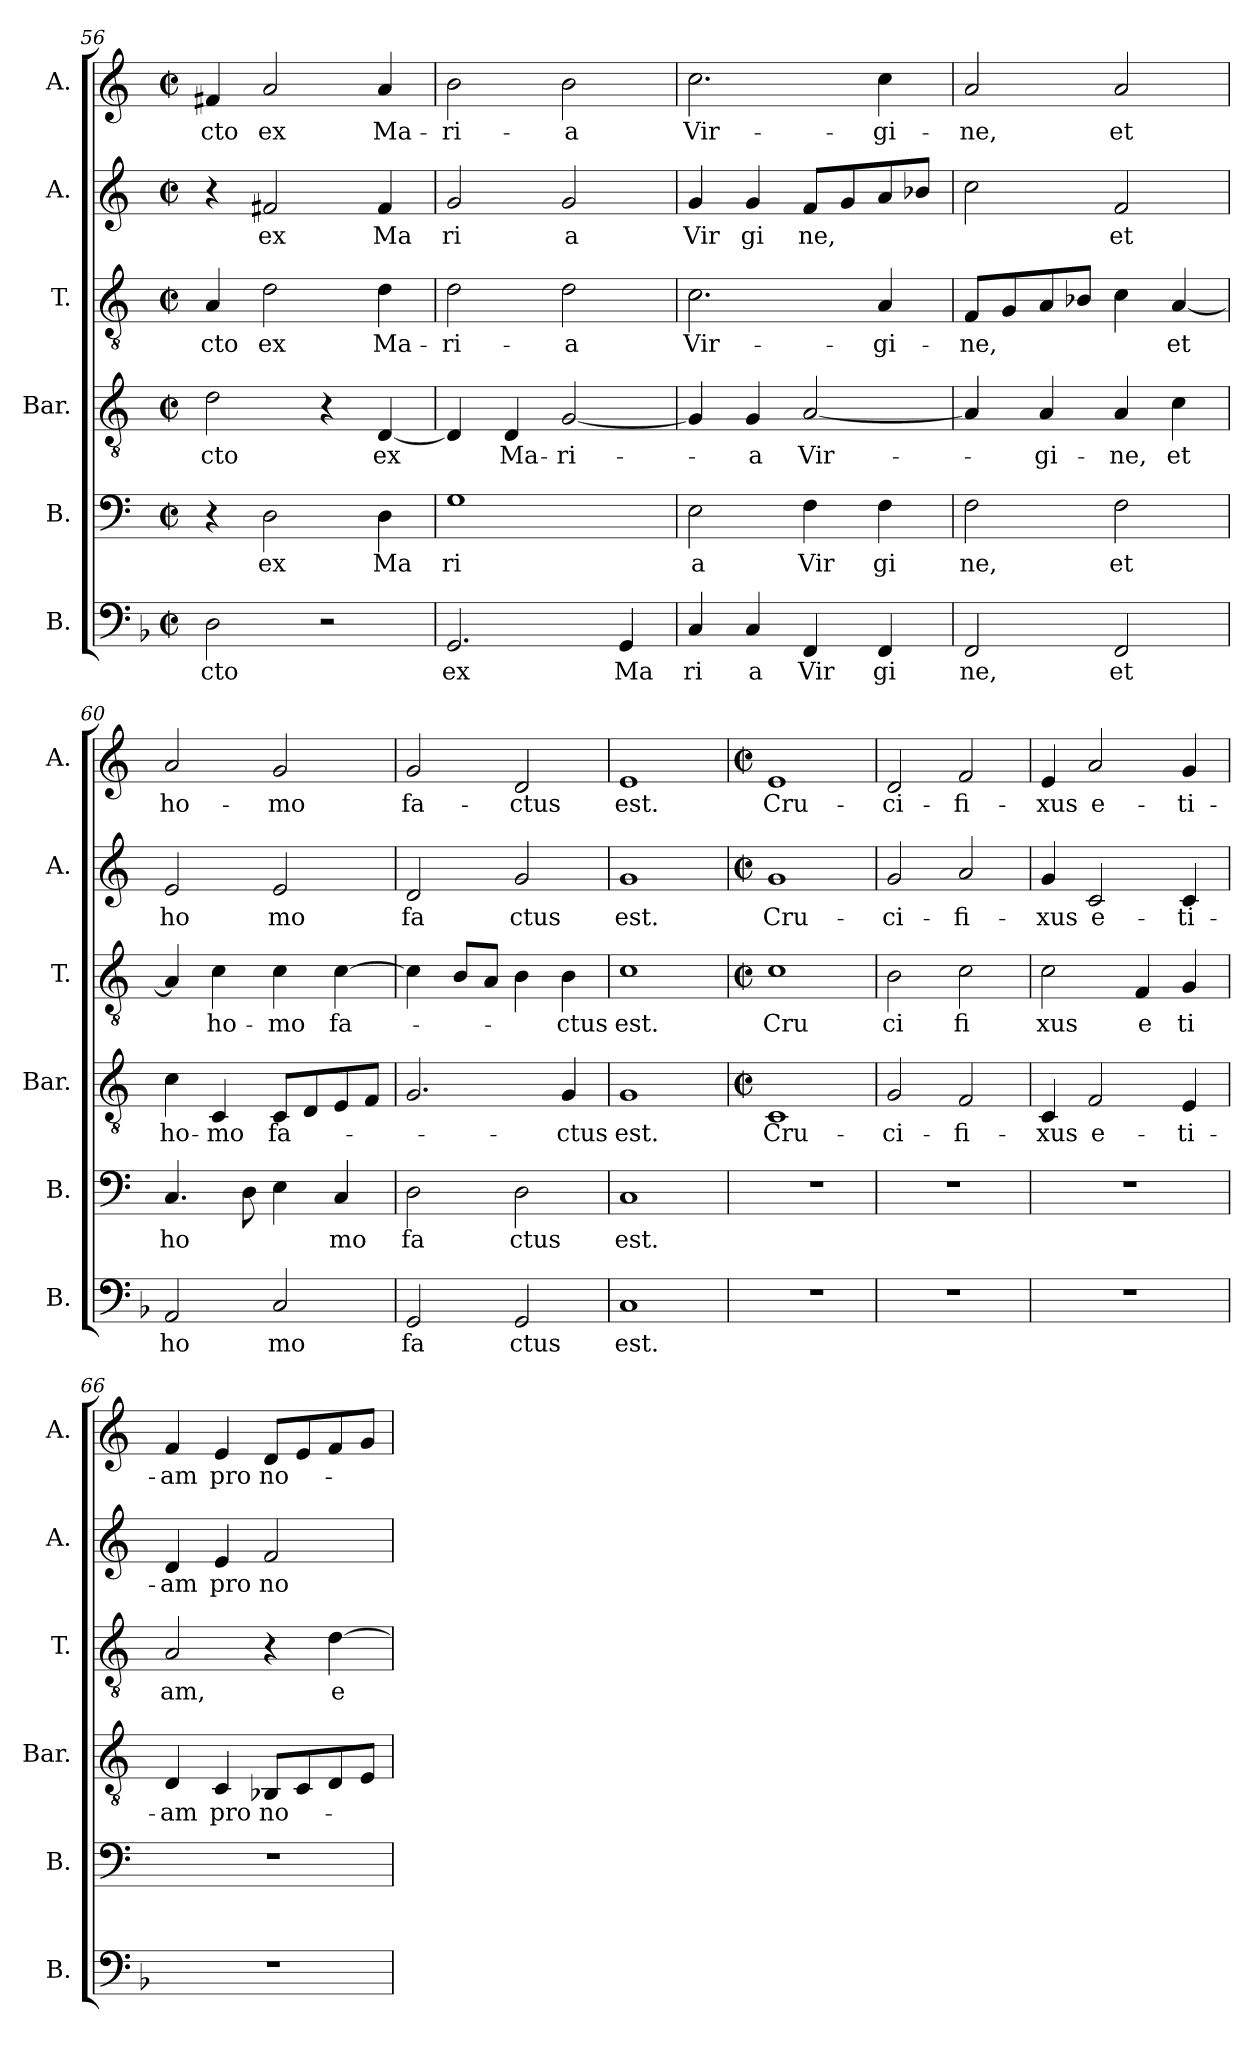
**kern	**text	**kern	**text	**kern	**text	**kern	**text	**kern	**text	**kern	**text
*part6	*part6	*part5	*part5	*part4	*part4	*part3	*part3	*part2	*part2	*part1	*part1
*staff6	*staff6	*staff5	*staff5	*staff4	*staff4	*staff3	*staff3	*staff2	*staff2	*staff1	*staff1
*I"B.	*	*I"B.	*	*I"Bar.	*	*I"T.	*	*I"A.	*	*I"A.	*
*I'B.	*	*I'B.	*	*I'Bar.	*	*I'T.	*	*I'A.	*	*I'A.	*
!!LO:PB:g=z
*clefF4	*	*clefF4	*	*clefGv2	*	*clefGv2	*	*clefG2	*	*clefG2	*
*k[b-]	*	*k[]	*	*	*	*	*	*	*	*	*
*F:	*	*C:	*	*	*	*	*	*	*	*	*
*M2/2	*	*M2/2	*	*M2/2	*	*M2/2	*	*M2/2	*	*M2/2	*
*met(c|)	*	*met(c|)	*	*met(c|)	*	*met(c|)	*	*met(c|)	*	*met(c|)	*
=56	=56	=56	=56	=56	=56	=56	=56	=56	=56	=56	=56
!	!LO:LY:b:cj	!	!	!	!LO:LY:b:cj	!	!LO:LY:b:cj	!	!	!	!LO:LY:b:cj
2D\	-cto	4r	.	2d\	cto	4A/	cto	4r	.	4f#X/	cto
!	!	!	!LO:LY:b:cj	!	!	!	!LO:LY:b:cj	!	!LO:LY:b:cj	!	!LO:LY:b:cj
.	.	2D\	ex	.	.	2d\	ex	2f#X/	ex	2a/	ex
2r	.	.	.	4r	.	.	.	.	.	.	.
!	!	!	!LO:LY:b:cj	!	!LO:LY:b:cj	!	!LO:LY:b:cj	!	!LO:LY:b:cj	!	!LO:LY:b:cj
.	.	4D\	Ma	[<4D/	ex	4d\	Ma-	4f#/	Ma	4a/	Ma-
=57	=57	=57	=57	=57	=57	=57	=57	=57	=57	=57	=57
!	!LO:LY:b:cj	!	!LO:LY:b:cj	!	!	!	!LO:LY:b:cj	!	!LO:LY:b:cj	!	!LO:LY:b:cj
2.GG/	ex	1G	ri	4D/]	.	2d\	-ri-	2g/	ri	2b\	-ri-
!	!	!	!	!	!LO:LY:b:cj	!	!	!	!	!	!
.	.	.	.	4D/	Ma-	.	.	.	.	.	.
!	!	!	!	!	!LO:LY:b:cj	!	!LO:LY:b:cj	!	!LO:LY:b:cj	!	!LO:LY:b:cj
.	.	.	.	[<2G/	-ri-	2d\	-a	2g/	a	2b\	-a
!	!LO:LY:b:cj	!	!	!	!	!	!	!	!	!	!
4GG/	Ma	.	.	.	.	.	.	.	.	.	.
=58	=58	=58	=58	=58	=58	=58	=58	=58	=58	=58	=58
!	!LO:LY:b:cj	!	!LO:LY:b:cj	!	!	!	!LO:LY:b:cj	!	!LO:LY:b:cj	!	!LO:LY:b:cj
4C/	ri	2E\	a	4G/]	.	2.c\	Vir-	4g/	Vir	2.cc\	Vir-
!	!LO:LY:b:cj	!	!	!	!LO:LY:b:cj	!	!	!	!LO:LY:b:cj	!	!
4C/	a	.	.	4G/	-a	.	.	4g/	gi	.	.
!	!LO:LY:b:cj	!	!LO:LY:b:cj	!	!LO:LY:b	!	!	!	!LO:LY:b	!	!
4FF/	Vir	4F\	Vir	[<2A/	Vir-	.	.	8f/L	ne,	.	.
.	.	.	.	.	.	.	.	8g/	.	.	.
!	!LO:LY:b:cj	!	!LO:LY:b:cj	!	!	!	!LO:LY:b:cj	!	!	!	!LO:LY:b:cj
4FF/	gi	4F\	gi	.	.	4A/	-gi-	8a/	.	4cc\	-gi-
.	.	.	.	.	.	.	.	8b-X/J	.	.	.
=59	=59	=59	=59	=59	=59	=59	=59	=59	=59	=59	=59
!	!LO:LY:b:cj	!	!LO:LY:b:cj	!	!	!	!LO:LY:b	!	!	!	!LO:LY:b:cj
2FF/	ne,	2F\	ne,	4A/]	.	8F/L	-ne,	2cc\	.	2a/	-ne,
.	.	.	.	.	.	8G/	.	.	.	.	.
!	!	!	!	!	!LO:LY:b:cj	!	!	!	!	!	!
.	.	.	.	4A/	-gi-	8A/	.	.	.	.	.
.	.	.	.	.	.	8B-X/J	.	.	.	.	.
!	!LO:LY:b:cj	!	!LO:LY:b:cj	!	!LO:LY:b:cj	!	!	!	!LO:LY:b:cj	!	!LO:LY:b:cj
2FF/	et	2F\	et	4A/	-ne,	4c\	.	2f/	et	2a/	et
!	!	!	!	!	!LO:LY:b:cj	!	!LO:LY:b:cj	!	!	!	!
.	.	.	.	4c\	et	[<4A/	et	.	.	.	.
=60	=60	=60	=60	=60	=60	=60	=60	=60	=60	=60	=60
!	!LO:LY:b:cj	!	!LO:LY:b:cj	!	!LO:LY:b:cj	!	!	!	!LO:LY:b:cj	!	!LO:LY:b:cj
2AA/	ho	4.C/	ho	4c\	ho-	4A/]	.	2e/	ho	2a/	ho-
!	!	!	!	!	!LO:LY:b:cj	!	!LO:LY:b:cj	!	!	!	!
.	.	.	.	4C/	-mo	4c\	ho-	.	.	.	.
.	.	8D\	.	.	.	.	.	.	.	.	.
!	!LO:LY:b:cj	!	!	!	!LO:LY:b:cj	!	!LO:LY:b:cj	!	!LO:LY:b:cj	!	!LO:LY:b:cj
2C/	mo	4E\	.	8C/L	fa-	4c\	-mo	2e/	mo	2g/	-mo
.	.	.	.	8D/	.	.	.	.	.	.	.
!	!	!	!LO:LY:b:cj	!	!	!	!LO:LY:b:cj	!	!	!	!
.	.	4C/	mo	8E/	.	[>4c\	fa-	.	.	.	.
.	.	.	.	8F/J	.	.	.	.	.	.	.
=61	=61	=61	=61	=61	=61	=61	=61	=61	=61	=61	=61
!	!LO:LY:b:cj	!	!LO:LY:b:cj	!	!	!	!	!	!LO:LY:b:cj	!	!LO:LY:b:cj
2GG/	fa	2D\	fa	2.G/	.	4c\]	.	2d/	fa	2g/	fa-
.	.	.	.	.	.	8B/L	.	.	.	.	.
.	.	.	.	.	.	8A/J	.	.	.	.	.
!	!LO:LY:b:cj	!	!LO:LY:b:cj	!	!	!	!	!	!LO:LY:b:cj	!	!LO:LY:b:cj
2GG/	ctus	2D\	ctus	.	.	4B\	.	2g/	ctus	2d/	-ctus
!	!	!	!	!	!LO:LY:b:cj	!	!LO:LY:b:cj	!	!	!	!
.	.	.	.	4G/	-ctus	4B\	-ctus	.	.	.	.
=62	=62	=62	=62	=62	=62	=62	=62	=62	=62	=62	=62
!	!LO:LY:b:cj	!	!LO:LY:b:cj	!	!LO:LY:b:cj	!	!LO:LY:b:cj	!	!LO:LY:b:cj	!	!LO:LY:b:cj
1C	est.	1C	est.	1G	est.	1c	est.	1g	est.	1e	est.
!!LO:LB:g=z
=63	=63	=63	=63	=63	=63	=63	=63	=63	=63	=63	=63
*	*	*	*	*M2/2	*	*M2/2	*	*M2/2	*	*M2/2	*
*	*	*	*	*met(c|)	*	*met(c|)	*	*met(c|)	*	*met(c|)	*
!	!	!	!	!	!LO:LY:b:cj	!	!LO:LY:b:cj	!	!LO:LY:b:cj	!	!LO:LY:b:cj
1r	.	1r	.	1C	Cru-	1c	Cru	1g	Cru-	1e	Cru-
=64	=64	=64	=64	=64	=64	=64	=64	=64	=64	=64	=64
!	!	!	!	!	!LO:LY:b:cj	!	!LO:LY:b:cj	!	!LO:LY:b:cj	!	!LO:LY:b:cj
1r	.	1r	.	2G/	-ci-	2B\	ci	2g/	-ci-	2d/	-ci-
!	!	!	!	!	!LO:LY:b:cj	!	!LO:LY:b:cj	!	!LO:LY:b:cj	!	!LO:LY:b:cj
.	.	.	.	2F/	-fi-	2c\	fi	2a/	-fi-	2f/	-fi-
=65	=65	=65	=65	=65	=65	=65	=65	=65	=65	=65	=65
!	!	!	!	!	!LO:LY:b:cj	!	!LO:LY:b:cj	!	!LO:LY:b:cj	!	!LO:LY:b:cj
1r	.	1r	.	4C/	-xus	2c\	xus	4g/	-xus	4e/	-xus
!	!	!	!	!	!LO:LY:b:cj	!	!	!	!LO:LY:b:cj	!	!LO:LY:b:cj
.	.	.	.	2F/	e-	.	.	2c/	e-	2a/	e-
!	!	!	!	!	!	!	!LO:LY:b:cj	!	!	!	!
.	.	.	.	.	.	4F/	e	.	.	.	.
!	!	!	!	!	!LO:LY:b:cj	!	!LO:LY:b:cj	!	!LO:LY:b:cj	!	!LO:LY:b:cj
.	.	.	.	4E/	-ti-	4G/	ti	4c/	-ti-	4g/	-ti-
=66	=66	=66	=66	=66	=66	=66	=66	=66	=66	=66	=66
!	!	!	!	!	!LO:LY:b:cj	!	!LO:LY:b:cj	!	!LO:LY:b:cj	!	!LO:LY:b:cj
1r	.	1r	.	4D/	-am	2A/	am,	4d/	-am	4f/	-am
!	!	!	!	!	!LO:LY:b:cj	!	!	!	!LO:LY:b:cj	!	!LO:LY:b:cj
.	.	.	.	4C/	pro	.	.	4e/	pro	4e/	pro
!	!	!	!	!	!LO:LY:b:cj	!	!	!	!LO:LY:b:cj	!	!LO:LY:b:cj
.	.	.	.	8BB-X/L	no-	4r	.	2f/	no-	8d/L	no-
.	.	.	.	8C/	.	.	.	.	.	8e/	.
!	!	!	!	!	!	!	!LO:LY:b:cj	!	!	!	!
.	.	.	.	8D/	.	[>4d\	e	.	.	8f/	.
.	.	.	.	8E/J	.	.	.	.	.	8g/J	.
=	=	=	=	=	=	=	=	=	=	=	=
*-	*-	*-	*-	*-	*-	*-	*-	*-	*-	*-	*-
